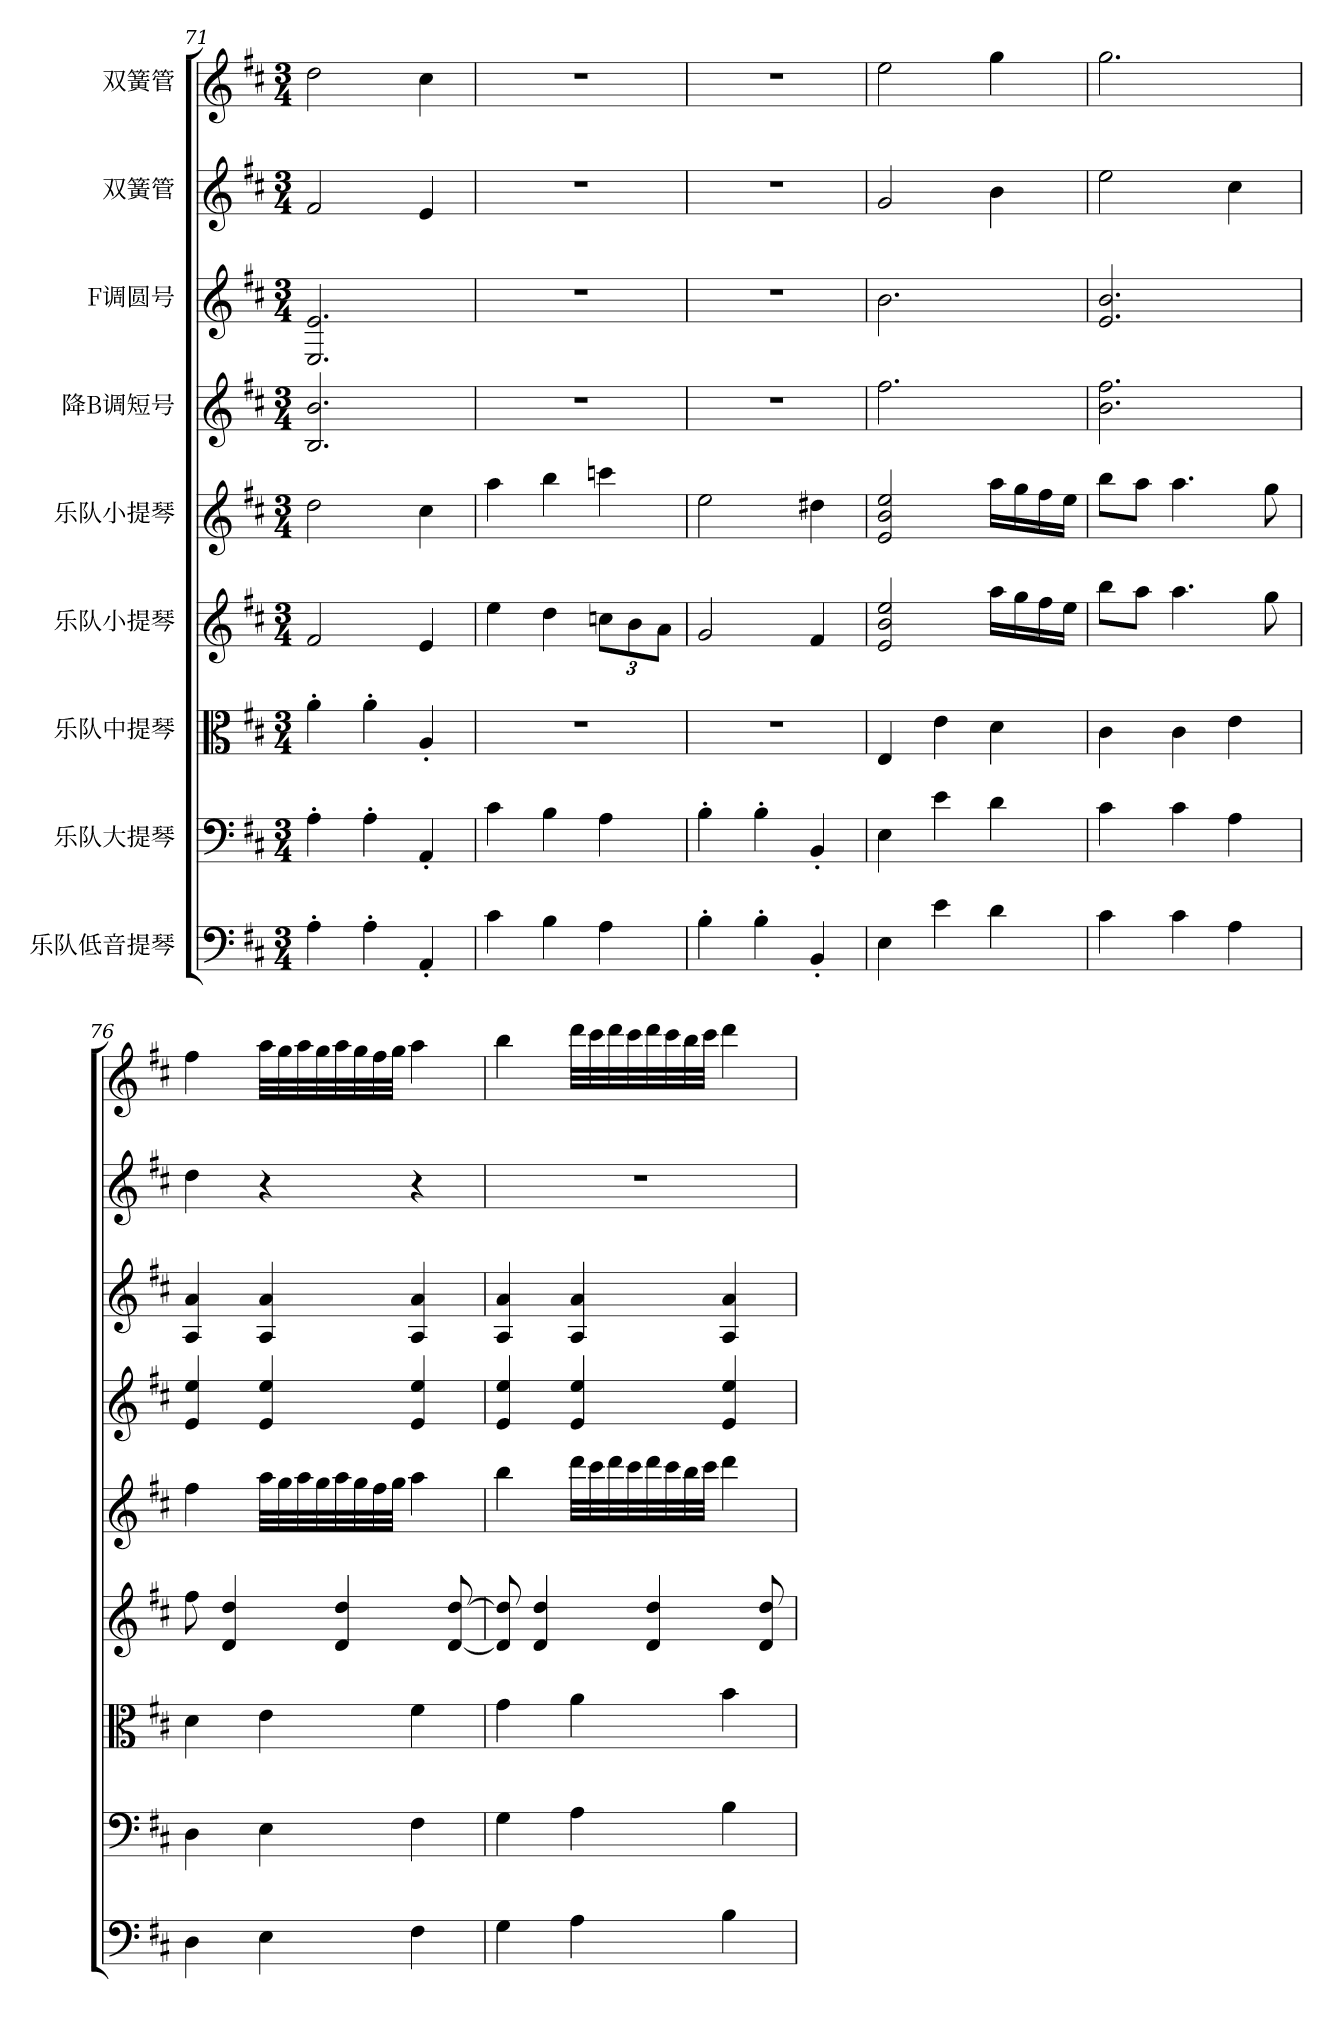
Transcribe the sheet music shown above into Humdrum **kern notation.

**kern	**kern	**kern	**kern	**kern	**kern	**kern	**kern	**kern
*part9	*part8	*part7	*part6	*part5	*part4	*part3	*part2	*part1
*staff9	*staff8	*staff7	*staff6	*staff5	*staff4	*staff3	*staff2	*staff1
*I"乐队低音提琴	*I"乐队大提琴	*I"乐队中提琴	*I"乐队小提琴	*I"乐队小提琴	*I"降B调短号	*I"F调圆号	*I"双簧管	*I"双簧管
*clefF4	*clefF4	*clefC3	*clefG2	*clefG2	*clefG2	*clefG2	*clefG2	*clefG2
*ITrd7c12	*	*	*	*	*ITrd1c2	*ITrd4c7	*	*
*k[f#c#]	*k[f#c#]	*k[f#c#]	*k[f#c#]	*k[f#c#]	*k[]	*k[f#]	*k[f#c#]	*k[f#c#]
*M3/4	*M3/4	*M3/4	*M3/4	*M3/4	*M3/4	*M3/4	*M3/4	*M3/4
*MM116	*MM116	*MM116	*MM116	*MM116	*MM116	*MM116	*MM116	*MM116
=71	=71	=71	=71	=71	=71	=71	=71	=71
4AA'\	4A'\	4a'\	2f#/	2dd\	2.A/ 2.a/	2.AA/ 2.A/	2f#/	2dd\
4AA'\	4A'\	4a'\	.	.	.	.	.	.
4AAA'/	4AA'/	4A'/	4e/	4cc#\	.	.	4e/	4cc#\
!!LO:PB:g=z
=72	=72	=72	=72	=72	=72	=72	=72	=72
4C#\	4c#\	2.r	4ee\	4aa\	2.r	2.r	2.r	2.r
4BB\	4B\	.	4dd\	4bb\	.	.	.	.
*	*	*	*Xbrackettup	*	*	*	*	*
4AA\	4A\	.	12ccn\L	4cccn\	.	.	.	.
.	.	.	12b\	.	.	.	.	.
.	.	.	12a\J	.	.	.	.	.
=73	=73	=73	=73	=73	=73	=73	=73	=73
4BB'\	4B'\	2.r	2g/	2ee\	2.r	2.r	2.r	2.r
4BB'\	4B'\	.	.	.	.	.	.	.
4BBB'/	4BB'/	.	4f#/	4dd#X\	.	.	.	.
=74	=74	=74	=74	=74	=74	=74	=74	=74
*	*	*	*	*	*	*	*	*MM120
4EE\	4E\	4E/	2e/ 2b/ 2ee/	2e/ 2b/ 2ee/	2.ee\	2.e\	2g/	2ee\
4E\	4e\	4e\	.	.	.	.	.	.
4D\	4d\	4d\	16aa\LL	16aa\LL	.	.	4b\	4gg\
.	.	.	16gg\	16gg\	.	.	.	.
.	.	.	16ff#\	16ff#\	.	.	.	.
.	.	.	16ee\JJ	16ee\JJ	.	.	.	.
=75	=75	=75	=75	=75	=75	=75	=75	=75
4C#\	4c#\	4c#\	8bb\L	8bb\L	2.a\ 2.ee\	2.A/ 2.e/	2ee\	2.gg\
.	.	.	8aa\J	8aa\J	.	.	.	.
4C#\	4c#\	4c#\	4.aa\	4.aa\	.	.	.	.
4AA\	4A\	4e\	.	.	.	.	4cc#\	.
.	.	.	8gg\	8gg\	.	.	.	.
=76	=76	=76	=76	=76	=76	=76	=76	=76
4DD\	4D\	4d\	8ff#\	4ff#\	4d/ 4dd/	4D/ 4d/	4dd\	4ff#\
.	.	.	4d/ 4dd/	.	.	.	.	.
4EE\	4E\	4e\	.	32aa\LLL	4d/ 4dd/	4D/ 4d/	4r	32aa\LLL
.	.	.	.	32gg\	.	.	.	32gg\
.	.	.	.	32aa\	.	.	.	32aa\
.	.	.	.	32gg\	.	.	.	32gg\
.	.	.	4d/ 4dd/	32aa\	.	.	.	32aa\
.	.	.	.	32gg\	.	.	.	32gg\
.	.	.	.	32ff#\	.	.	.	32ff#\
.	.	.	.	32gg\JJJ	.	.	.	32gg\JJJ
4FF#\	4F#\	4f#\	.	4aa\	4d/ 4dd/	4D/ 4d/	4r	4aa\
.	.	.	[8d/ [8dd/	.	.	.	.	.
!!LO:PB:g=z
=77	=77	=77	=77	=77	=77	=77	=77	=77
4GG\	4G\	4g\	8d/] 8dd/]	4bb\	4d/ 4dd/	4D/ 4d/	2.r	4bb\
.	.	.	4d/ 4dd/	.	.	.	.	.
4AA\	4A\	4a\	.	32ddd\LLL	4d/ 4dd/	4D/ 4d/	.	32ddd\LLL
.	.	.	.	32ccc#\	.	.	.	32ccc#\
.	.	.	.	32ddd\	.	.	.	32ddd\
.	.	.	.	32ccc#\	.	.	.	32ccc#\
.	.	.	4d/ 4dd/	32ddd\	.	.	.	32ddd\
.	.	.	.	32ccc#\	.	.	.	32ccc#\
.	.	.	.	32bb\	.	.	.	32bb\
.	.	.	.	32ccc#\JJJ	.	.	.	32ccc#\JJJ
4BB\	4B\	4b\	.	4ddd\	4d/ 4dd/	4D/ 4d/	.	4ddd\
.	.	.	8d/ 8dd/	.	.	.	.	.
=	=	=	=	=	=	=	=	=
*-	*-	*-	*-	*-	*-	*-	*-	*-
